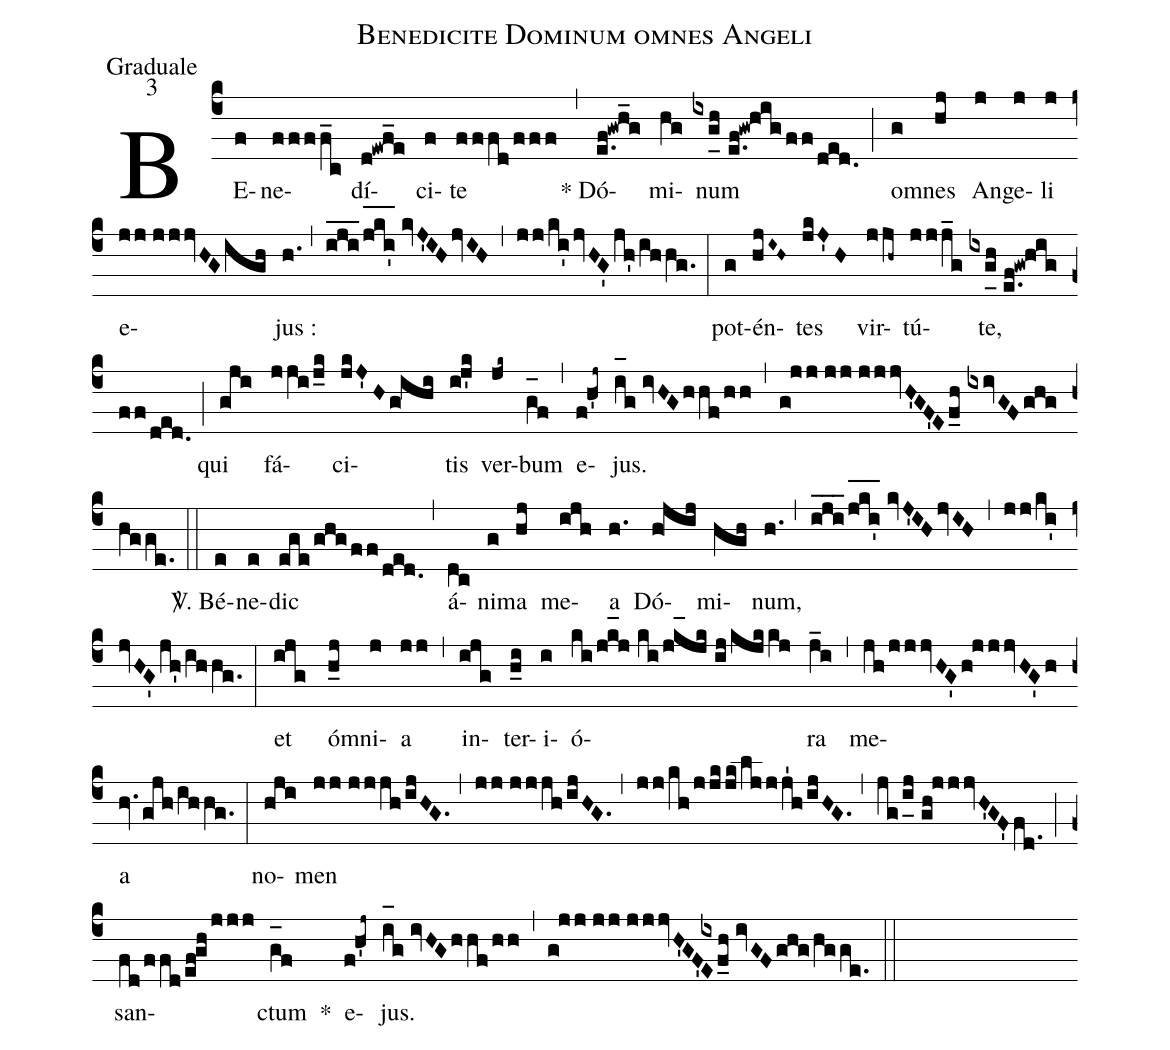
name:Benedicite Dominum omnes Angeli;
office-part:Graduale;
mode:3;
%%
(c4) BE(f)ne(ffff_c)dí(d!ewf_e)ci(f)te(fffd/fff) (,) * Dó(e.f!gwh_g)mi(hg)num(ixg_[uh:l]h//e.f!gw!higff/ded.) (;) o(g)mnes(hj) An(j)ge(j)li(j) e(jj//jjjvHGigh)jus :(h.) (,) (i_j_i_2/j_[hl:1]k_[hl:1]i'_[hl:1]//kvJ'IHjvIH) (,) (jj/ki'jvHG'jh'/ihhg.) (:) pot(g)én(hjI~H~)tes(jkJ'H) vir(jjh~)tú(jjj_g)te,(ixg_[uh:l]h//e.f!gw!higff/ded.) (;) qui(gji) fá(jji/j_k)ci(jkJ'Hg!ihi)tis(ij'k) ver(jk~)bum(g_[oh:h]f) (,) e(f!h'j~)jus.(i_[oh:h]g//ivHGhhf/hh) (,) (g!jj//jj//jjjvH'GF'Ef_h//ixivGFghg/hgge.) (::) <sp>V/</sp>. Bé(e)ne(e)dic(ege/ghgff/ded.) (,) á(dc)ni(g)ma(hj) me(ijh)a(h.) Dó(h!jij)mi(hgh)num,(h.) (,) (i_j_i_2/j_[hl:1]k_[hl:1]i'_[hl:1]//kvJ'IHjvIH) (,) (jj/ki'jvHG'jh'/ihhg.) (:) et(ijg) ó(h_j)mni(j)a(jj) (,) in(ijg)ter(h_i)i(i)ó(ki/jk_[hl:1]j//ki/jk_[hl:1]jk//ij/kjkkj)ra(j_i) (,) me(jh/jjjvHG'h!jjjvHG'h)a(hv.gjh/ihhg.) (:) no(hji)men(jj//jjjh/ijHG.) (,) (jj//jjjh/ijHG.) (,) (jj/kh/jjk/jk/ljjj'1h/ijHG.) (,) (jg/i_[uh:l]j//gh!jjjvH'GF'fd.) (;) san(fd/ffd/ef!gh/jjj)ctum(g_[oh:h]f) *() e(f!h'j~)jus.(i_[oh:h]g//ivHGhhf/hh) (,) (g!jj//jj//jjjvH'GF'/[-0.5]{ix}E0f_h//ivGFghg/hgge.) (::)
